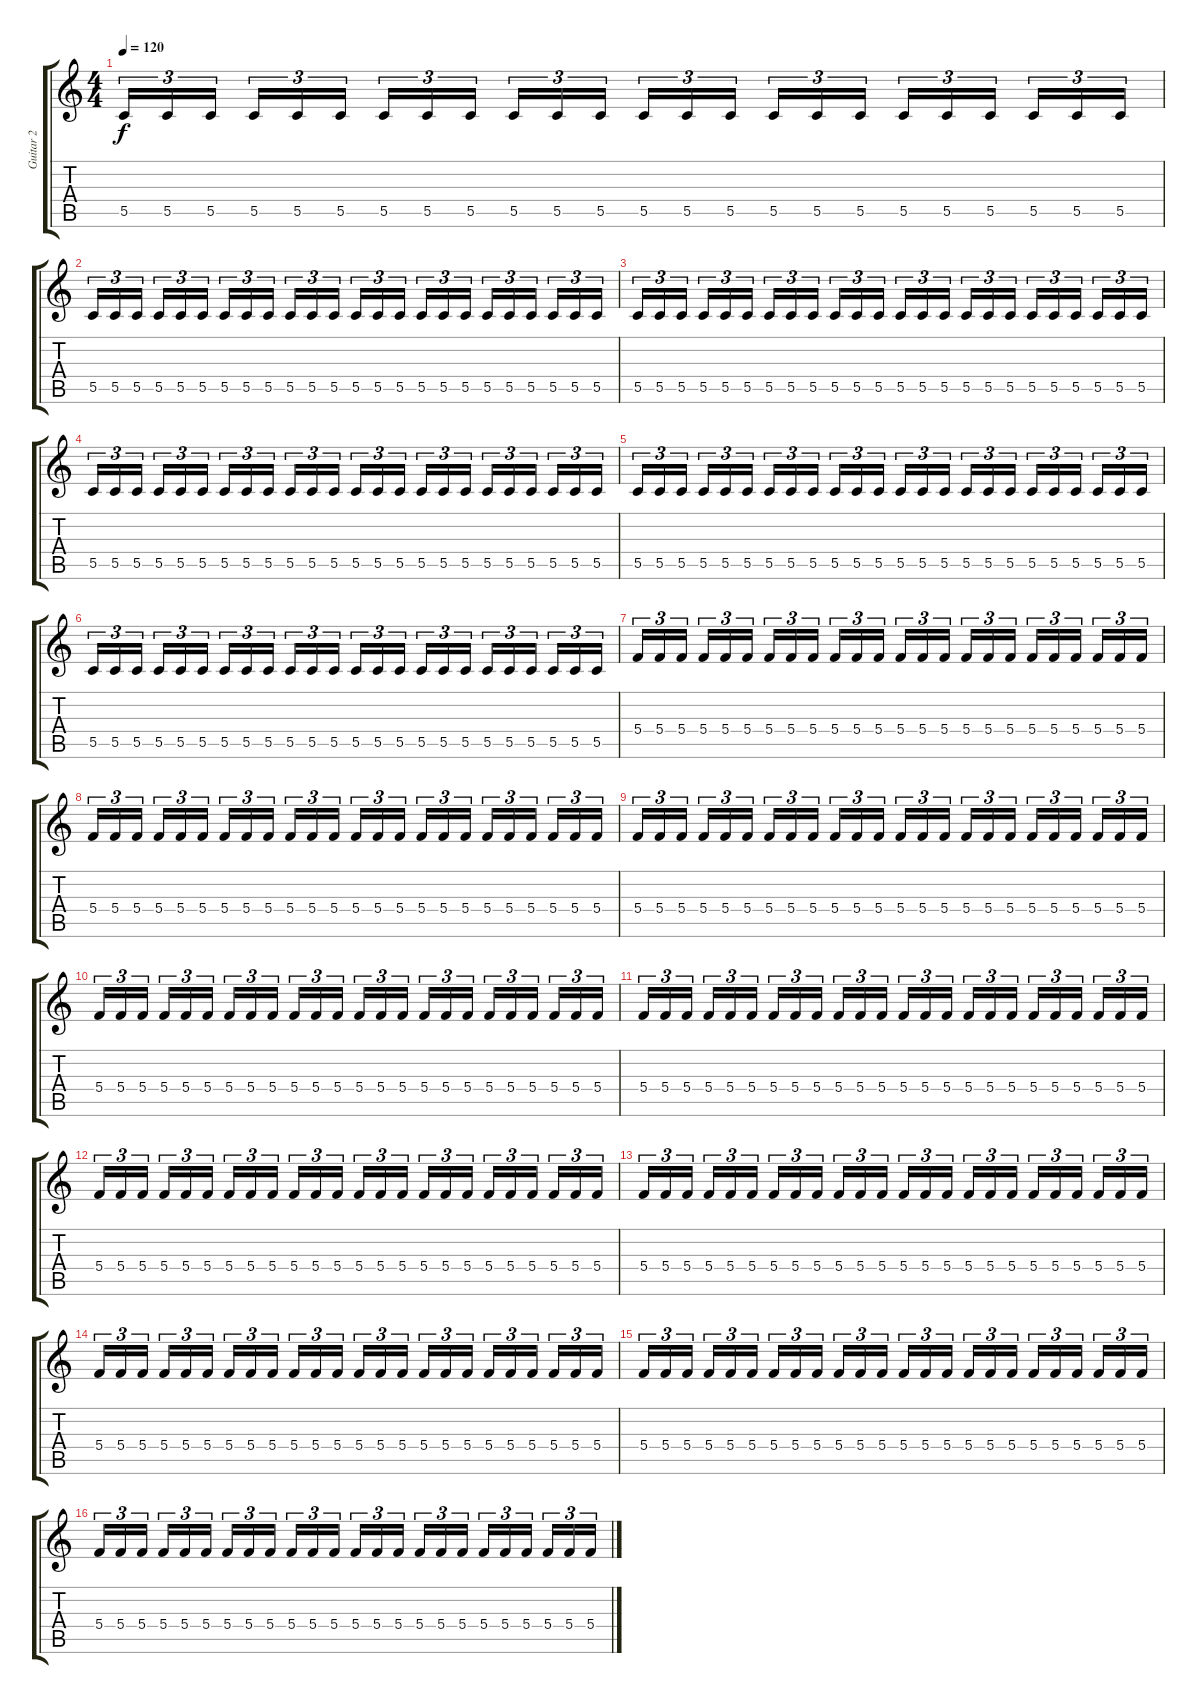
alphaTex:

\track ("Guitar 2" "Guitar 2") {instrument distortionguitar}
\staff {score tabs}
\tuning (D4 A3 F3 C3 G2 D2) {hide}
\ts (4 4)
\tempo 120
\clef g2
\ks c
5.5.16{tu (3 2) dy f} 5.5.16{tu (3 2)} 5.5.16{tu (3 2) beam splitsecondary} 5.5.16{tu (3 2)} 5.5.16{tu (3 2)} 5.5.16{tu (3 2)} 5.5.16{tu (3 2)} 5.5.16{tu (3 2)} 5.5.16{tu (3 2) beam splitsecondary} 5.5.16{tu (3 2)} 5.5.16{tu (3 2)} 5.5.16{tu (3 2)} 5.5.16{tu (3 2)} 5.5.16{tu (3 2)} 5.5.16{tu (3 2) beam splitsecondary} 5.5.16{tu (3 2)} 5.5.16{tu (3 2)} 5.5.16{tu (3 2)} 5.5.16{tu (3 2)} 5.5.16{tu (3 2)} 5.5.16{tu (3 2) beam splitsecondary} 5.5.16{tu (3 2)} 5.5.16{tu (3 2)} 5.5.16{tu (3 2)} |
5.5.16{tu (3 2)} 5.5.16{tu (3 2)} 5.5.16{tu (3 2) beam splitsecondary} 5.5.16{tu (3 2)} 5.5.16{tu (3 2)} 5.5.16{tu (3 2)} 5.5.16{tu (3 2)} 5.5.16{tu (3 2)} 5.5.16{tu (3 2) beam splitsecondary} 5.5.16{tu (3 2)} 5.5.16{tu (3 2)} 5.5.16{tu (3 2)} 5.5.16{tu (3 2)} 5.5.16{tu (3 2)} 5.5.16{tu (3 2) beam splitsecondary} 5.5.16{tu (3 2)} 5.5.16{tu (3 2)} 5.5.16{tu (3 2)} 5.5.16{tu (3 2)} 5.5.16{tu (3 2)} 5.5.16{tu (3 2) beam splitsecondary} 5.5.16{tu (3 2)} 5.5.16{tu (3 2)} 5.5.16{tu (3 2)} |
5.5.16{tu (3 2)} 5.5.16{tu (3 2)} 5.5.16{tu (3 2) beam splitsecondary} 5.5.16{tu (3 2)} 5.5.16{tu (3 2)} 5.5.16{tu (3 2)} 5.5.16{tu (3 2)} 5.5.16{tu (3 2)} 5.5.16{tu (3 2) beam splitsecondary} 5.5.16{tu (3 2)} 5.5.16{tu (3 2)} 5.5.16{tu (3 2)} 5.5.16{tu (3 2)} 5.5.16{tu (3 2)} 5.5.16{tu (3 2) beam splitsecondary} 5.5.16{tu (3 2)} 5.5.16{tu (3 2)} 5.5.16{tu (3 2)} 5.5.16{tu (3 2)} 5.5.16{tu (3 2)} 5.5.16{tu (3 2) beam splitsecondary} 5.5.16{tu (3 2)} 5.5.16{tu (3 2)} 5.5.16{tu (3 2)} |
5.5.16{tu (3 2)} 5.5.16{tu (3 2)} 5.5.16{tu (3 2) beam splitsecondary} 5.5.16{tu (3 2)} 5.5.16{tu (3 2)} 5.5.16{tu (3 2)} 5.5.16{tu (3 2)} 5.5.16{tu (3 2)} 5.5.16{tu (3 2) beam splitsecondary} 5.5.16{tu (3 2)} 5.5.16{tu (3 2)} 5.5.16{tu (3 2)} 5.5.16{tu (3 2)} 5.5.16{tu (3 2)} 5.5.16{tu (3 2) beam splitsecondary} 5.5.16{tu (3 2)} 5.5.16{tu (3 2)} 5.5.16{tu (3 2)} 5.5.16{tu (3 2)} 5.5.16{tu (3 2)} 5.5.16{tu (3 2) beam splitsecondary} 5.5.16{tu (3 2)} 5.5.16{tu (3 2)} 5.5.16{tu (3 2)} |
5.5.16{tu (3 2)} 5.5.16{tu (3 2)} 5.5.16{tu (3 2) beam splitsecondary} 5.5.16{tu (3 2)} 5.5.16{tu (3 2)} 5.5.16{tu (3 2)} 5.5.16{tu (3 2)} 5.5.16{tu (3 2)} 5.5.16{tu (3 2) beam splitsecondary} 5.5.16{tu (3 2)} 5.5.16{tu (3 2)} 5.5.16{tu (3 2)} 5.5.16{tu (3 2)} 5.5.16{tu (3 2)} 5.5.16{tu (3 2) beam splitsecondary} 5.5.16{tu (3 2)} 5.5.16{tu (3 2)} 5.5.16{tu (3 2)} 5.5.16{tu (3 2)} 5.5.16{tu (3 2)} 5.5.16{tu (3 2) beam splitsecondary} 5.5.16{tu (3 2)} 5.5.16{tu (3 2)} 5.5.16{tu (3 2)} |
5.5.16{tu (3 2)} 5.5.16{tu (3 2)} 5.5.16{tu (3 2) beam splitsecondary} 5.5.16{tu (3 2)} 5.5.16{tu (3 2)} 5.5.16{tu (3 2)} 5.5.16{tu (3 2)} 5.5.16{tu (3 2)} 5.5.16{tu (3 2) beam splitsecondary} 5.5.16{tu (3 2)} 5.5.16{tu (3 2)} 5.5.16{tu (3 2)} 5.5.16{tu (3 2)} 5.5.16{tu (3 2)} 5.5.16{tu (3 2) beam splitsecondary} 5.5.16{tu (3 2)} 5.5.16{tu (3 2)} 5.5.16{tu (3 2)} 5.5.16{tu (3 2)} 5.5.16{tu (3 2)} 5.5.16{tu (3 2) beam splitsecondary} 5.5.16{tu (3 2)} 5.5.16{tu (3 2)} 5.5.16{tu (3 2)} |
5.4.16{tu (3 2)} 5.4.16{tu (3 2)} 5.4.16{tu (3 2) beam splitsecondary} 5.4.16{tu (3 2)} 5.4.16{tu (3 2)} 5.4.16{tu (3 2)} 5.4.16{tu (3 2)} 5.4.16{tu (3 2)} 5.4.16{tu (3 2) beam splitsecondary} 5.4.16{tu (3 2)} 5.4.16{tu (3 2)} 5.4.16{tu (3 2)} 5.4.16{tu (3 2)} 5.4.16{tu (3 2)} 5.4.16{tu (3 2) beam splitsecondary} 5.4.16{tu (3 2)} 5.4.16{tu (3 2)} 5.4.16{tu (3 2)} 5.4.16{tu (3 2)} 5.4.16{tu (3 2)} 5.4.16{tu (3 2) beam splitsecondary} 5.4.16{tu (3 2)} 5.4.16{tu (3 2)} 5.4.16{tu (3 2)} |
5.4.16{tu (3 2)} 5.4.16{tu (3 2)} 5.4.16{tu (3 2) beam splitsecondary} 5.4.16{tu (3 2)} 5.4.16{tu (3 2)} 5.4.16{tu (3 2)} 5.4.16{tu (3 2)} 5.4.16{tu (3 2)} 5.4.16{tu (3 2) beam splitsecondary} 5.4.16{tu (3 2)} 5.4.16{tu (3 2)} 5.4.16{tu (3 2)} 5.4.16{tu (3 2)} 5.4.16{tu (3 2)} 5.4.16{tu (3 2) beam splitsecondary} 5.4.16{tu (3 2)} 5.4.16{tu (3 2)} 5.4.16{tu (3 2)} 5.4.16{tu (3 2)} 5.4.16{tu (3 2)} 5.4.16{tu (3 2) beam splitsecondary} 5.4.16{tu (3 2)} 5.4.16{tu (3 2)} 5.4.16{tu (3 2)} |
5.4.16{tu (3 2)} 5.4.16{tu (3 2)} 5.4.16{tu (3 2) beam splitsecondary} 5.4.16{tu (3 2)} 5.4.16{tu (3 2)} 5.4.16{tu (3 2)} 5.4.16{tu (3 2)} 5.4.16{tu (3 2)} 5.4.16{tu (3 2) beam splitsecondary} 5.4.16{tu (3 2)} 5.4.16{tu (3 2)} 5.4.16{tu (3 2)} 5.4.16{tu (3 2)} 5.4.16{tu (3 2)} 5.4.16{tu (3 2) beam splitsecondary} 5.4.16{tu (3 2)} 5.4.16{tu (3 2)} 5.4.16{tu (3 2)} 5.4.16{tu (3 2)} 5.4.16{tu (3 2)} 5.4.16{tu (3 2) beam splitsecondary} 5.4.16{tu (3 2)} 5.4.16{tu (3 2)} 5.4.16{tu (3 2)} |
5.4.16{tu (3 2)} 5.4.16{tu (3 2)} 5.4.16{tu (3 2) beam splitsecondary} 5.4.16{tu (3 2)} 5.4.16{tu (3 2)} 5.4.16{tu (3 2)} 5.4.16{tu (3 2)} 5.4.16{tu (3 2)} 5.4.16{tu (3 2) beam splitsecondary} 5.4.16{tu (3 2)} 5.4.16{tu (3 2)} 5.4.16{tu (3 2)} 5.4.16{tu (3 2)} 5.4.16{tu (3 2)} 5.4.16{tu (3 2) beam splitsecondary} 5.4.16{tu (3 2)} 5.4.16{tu (3 2)} 5.4.16{tu (3 2)} 5.4.16{tu (3 2)} 5.4.16{tu (3 2)} 5.4.16{tu (3 2) beam splitsecondary} 5.4.16{tu (3 2)} 5.4.16{tu (3 2)} 5.4.16{tu (3 2)} |
5.4.16{tu (3 2)} 5.4.16{tu (3 2)} 5.4.16{tu (3 2) beam splitsecondary} 5.4.16{tu (3 2)} 5.4.16{tu (3 2)} 5.4.16{tu (3 2)} 5.4.16{tu (3 2)} 5.4.16{tu (3 2)} 5.4.16{tu (3 2) beam splitsecondary} 5.4.16{tu (3 2)} 5.4.16{tu (3 2)} 5.4.16{tu (3 2)} 5.4.16{tu (3 2)} 5.4.16{tu (3 2)} 5.4.16{tu (3 2) beam splitsecondary} 5.4.16{tu (3 2)} 5.4.16{tu (3 2)} 5.4.16{tu (3 2)} 5.4.16{tu (3 2)} 5.4.16{tu (3 2)} 5.4.16{tu (3 2) beam splitsecondary} 5.4.16{tu (3 2)} 5.4.16{tu (3 2)} 5.4.16{tu (3 2)} |
5.4.16{tu (3 2)} 5.4.16{tu (3 2)} 5.4.16{tu (3 2) beam splitsecondary} 5.4.16{tu (3 2)} 5.4.16{tu (3 2)} 5.4.16{tu (3 2)} 5.4.16{tu (3 2)} 5.4.16{tu (3 2)} 5.4.16{tu (3 2) beam splitsecondary} 5.4.16{tu (3 2)} 5.4.16{tu (3 2)} 5.4.16{tu (3 2)} 5.4.16{tu (3 2)} 5.4.16{tu (3 2)} 5.4.16{tu (3 2) beam splitsecondary} 5.4.16{tu (3 2)} 5.4.16{tu (3 2)} 5.4.16{tu (3 2)} 5.4.16{tu (3 2)} 5.4.16{tu (3 2)} 5.4.16{tu (3 2) beam splitsecondary} 5.4.16{tu (3 2)} 5.4.16{tu (3 2)} 5.4.16{tu (3 2)} |
5.4.16{tu (3 2)} 5.4.16{tu (3 2)} 5.4.16{tu (3 2) beam splitsecondary} 5.4.16{tu (3 2)} 5.4.16{tu (3 2)} 5.4.16{tu (3 2)} 5.4.16{tu (3 2)} 5.4.16{tu (3 2)} 5.4.16{tu (3 2) beam splitsecondary} 5.4.16{tu (3 2)} 5.4.16{tu (3 2)} 5.4.16{tu (3 2)} 5.4.16{tu (3 2)} 5.4.16{tu (3 2)} 5.4.16{tu (3 2) beam splitsecondary} 5.4.16{tu (3 2)} 5.4.16{tu (3 2)} 5.4.16{tu (3 2)} 5.4.16{tu (3 2)} 5.4.16{tu (3 2)} 5.4.16{tu (3 2) beam splitsecondary} 5.4.16{tu (3 2)} 5.4.16{tu (3 2)} 5.4.16{tu (3 2)} |
5.4.16{tu (3 2)} 5.4.16{tu (3 2)} 5.4.16{tu (3 2) beam splitsecondary} 5.4.16{tu (3 2)} 5.4.16{tu (3 2)} 5.4.16{tu (3 2)} 5.4.16{tu (3 2)} 5.4.16{tu (3 2)} 5.4.16{tu (3 2) beam splitsecondary} 5.4.16{tu (3 2)} 5.4.16{tu (3 2)} 5.4.16{tu (3 2)} 5.4.16{tu (3 2)} 5.4.16{tu (3 2)} 5.4.16{tu (3 2) beam splitsecondary} 5.4.16{tu (3 2)} 5.4.16{tu (3 2)} 5.4.16{tu (3 2)} 5.4.16{tu (3 2)} 5.4.16{tu (3 2)} 5.4.16{tu (3 2) beam splitsecondary} 5.4.16{tu (3 2)} 5.4.16{tu (3 2)} 5.4.16{tu (3 2)} |
5.4.16{tu (3 2)} 5.4.16{tu (3 2)} 5.4.16{tu (3 2) beam splitsecondary} 5.4.16{tu (3 2)} 5.4.16{tu (3 2)} 5.4.16{tu (3 2)} 5.4.16{tu (3 2)} 5.4.16{tu (3 2)} 5.4.16{tu (3 2) beam splitsecondary} 5.4.16{tu (3 2)} 5.4.16{tu (3 2)} 5.4.16{tu (3 2)} 5.4.16{tu (3 2)} 5.4.16{tu (3 2)} 5.4.16{tu (3 2) beam splitsecondary} 5.4.16{tu (3 2)} 5.4.16{tu (3 2)} 5.4.16{tu (3 2)} 5.4.16{tu (3 2)} 5.4.16{tu (3 2)} 5.4.16{tu (3 2) beam splitsecondary} 5.4.16{tu (3 2)} 5.4.16{tu (3 2)} 5.4.16{tu (3 2)} |
5.4.16{tu (3 2)} 5.4.16{tu (3 2)} 5.4.16{tu (3 2) beam splitsecondary} 5.4.16{tu (3 2)} 5.4.16{tu (3 2)} 5.4.16{tu (3 2)} 5.4.16{tu (3 2)} 5.4.16{tu (3 2)} 5.4.16{tu (3 2) beam splitsecondary} 5.4.16{tu (3 2)} 5.4.16{tu (3 2)} 5.4.16{tu (3 2)} 5.4.16{tu (3 2)} 5.4.16{tu (3 2)} 5.4.16{tu (3 2) beam splitsecondary} 5.4.16{tu (3 2)} 5.4.16{tu (3 2)} 5.4.16{tu (3 2)} 5.4.16{tu (3 2)} 5.4.16{tu (3 2)} 5.4.16{tu (3 2) beam splitsecondary} 5.4.16{tu (3 2)} 5.4.16{tu (3 2)} 5.4.16{tu (3 2)}
